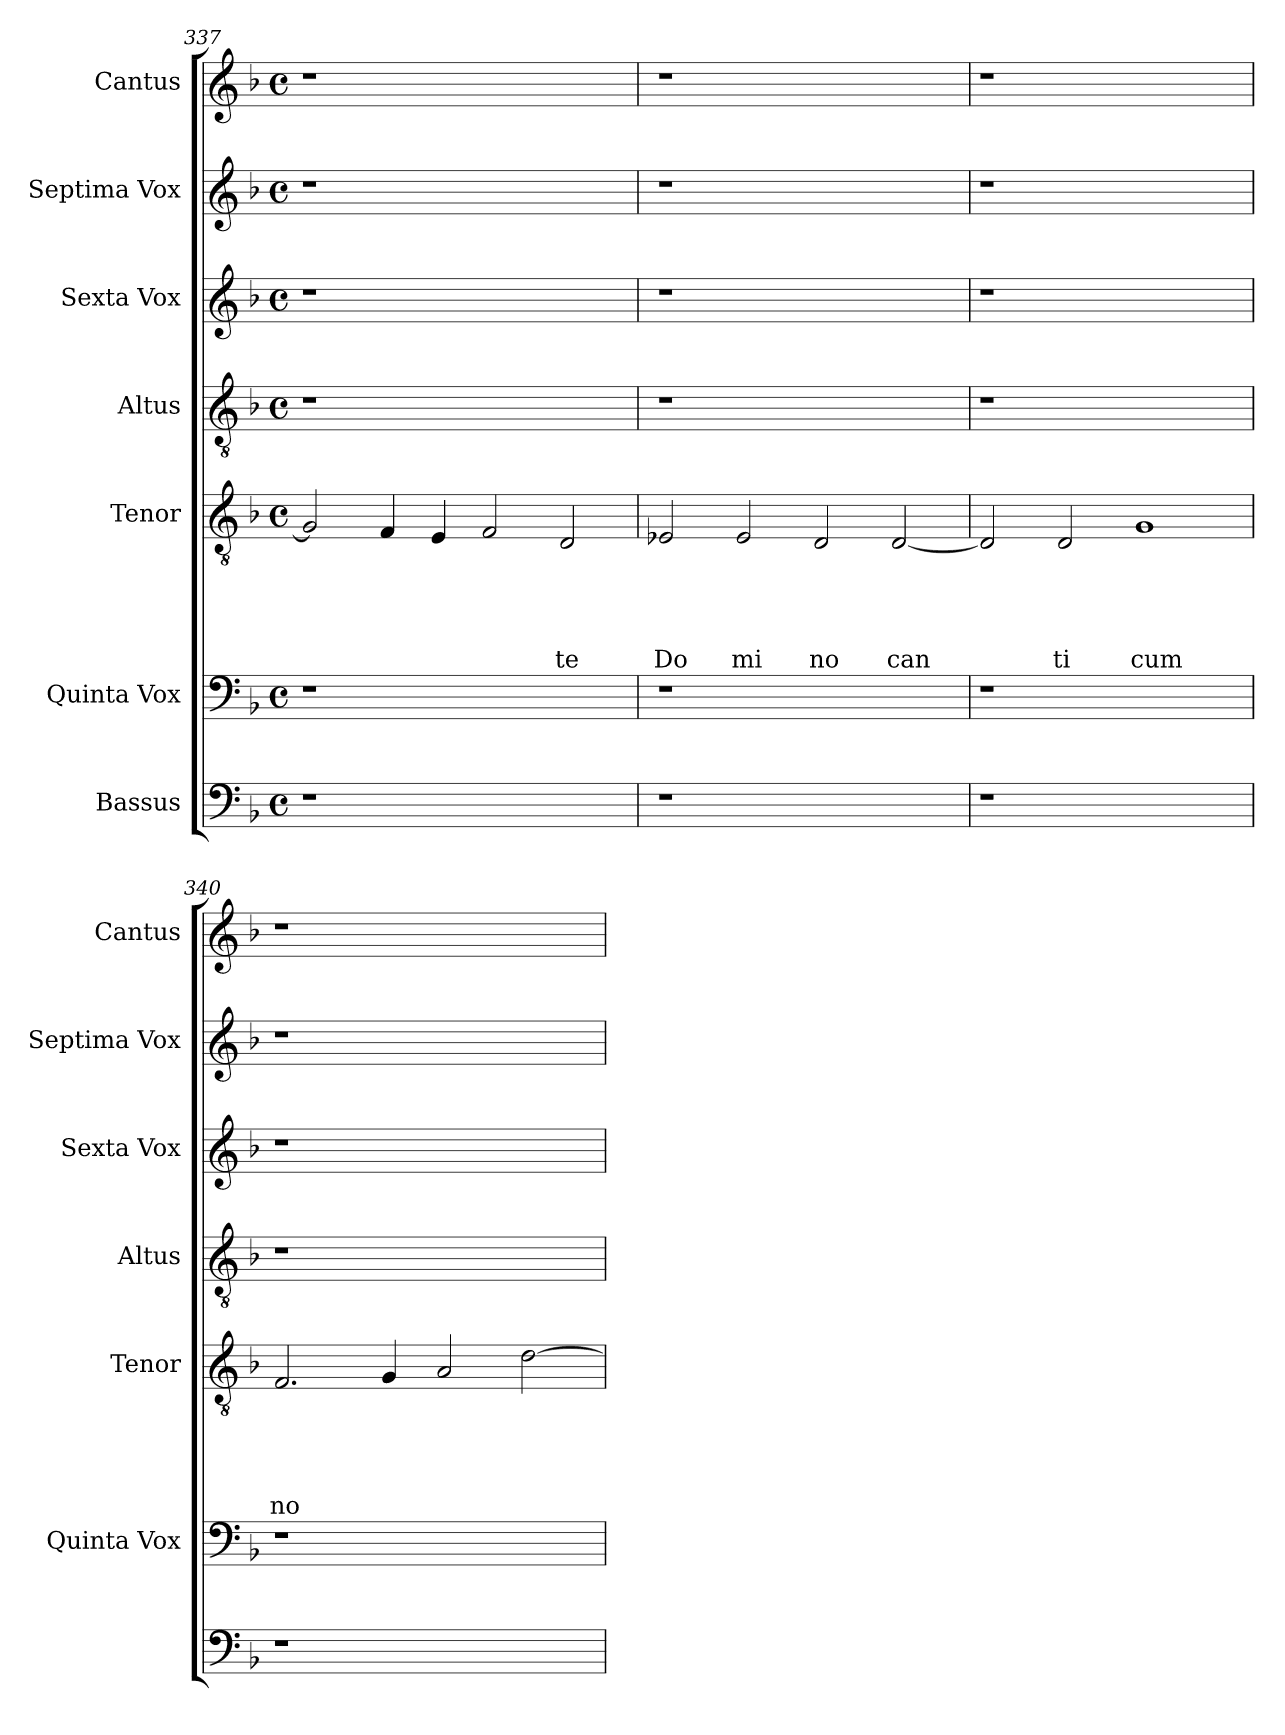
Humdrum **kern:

**kern	**kern	**kern	**text	**text	**text	**text	**text	**kern	**kern	**kern	**kern
*part7	*part6	*part5	*part5	*part5	*part5	*part5	*part5	*part4	*part3	*part2	*part1
*staff7	*staff6	*staff5	*staff5	*staff5	*staff5	*staff5	*staff5	*staff4	*staff3	*staff2	*staff1
*I"Bassus	*I"Quinta Vox	*I"Tenor	*	*	*	*	*	*I"Altus	*I"Sexta Vox	*I"Septima Vox	*I"Cantus
*	*I'Quinta Vox	*I'Tenor	*	*	*	*	*	*I'Altus	*I'Sexta Vox	*I'Septima Vox	*I'Cantus
*clefF4	*clefF4	*clefGv2	*	*	*	*	*	*clefGv2	*clefG2	*clefG2	*clefG2
*k[b-]	*k[b-]	*k[b-]	*	*	*	*	*	*k[b-]	*k[b-]	*k[b-]	*k[b-]
*F:	*F:	*F:	*	*	*	*	*	*F:	*F:	*F:	*F:
*M4/4	*M4/4	*M4/4	*	*	*	*	*	*M4/4	*M4/4	*M4/4	*M4/4
*met(c)	*met(c)	*met(c)	*	*	*	*	*	*met(c)	*met(c)	*met(c)	*met(c)
=337	=337	=337	=337	=337	=337	=337	=337	=337	=337	=337	=337
1r	1r	2G/]	.	.	.	.	.	1r	1r	1r	1r
.	.	4F/	.	.	.	.	.	.	.	.	.
.	.	4E/	.	.	.	.	.	.	.	.	.
1ryy	1ryy	2F/	.	.	.	.	.	1ryy	1ryy	1ryy	1ryy
!	!	!	!	!	!	!	!LO:LY:b	!	!	!	!
.	.	2D/	.	.	.	.	-te	.	.	.	.
!!LO:LB:g=z
=338	=338	=338	=338	=338	=338	=338	=338	=338	=338	=338	=338
!	!	!	!	!	!	!	!LO:LY:b	!	!	!	!
1r	1r	2E-X/	.	.	.	.	Do	1r	1r	1r	1r
!	!	!	!	!	!	!	!LO:LY:b	!	!	!	!
.	.	2E-/	.	.	.	.	mi	.	.	.	.
!	!	!	!	!	!	!	!LO:LY:b	!	!	!	!
1ryy	1ryy	2D/	.	.	.	.	no	1ryy	1ryy	1ryy	1ryy
!	!	!	!	!	!	!	!LO:LY:b	!	!	!	!
.	.	[<2D/	.	.	.	.	can	.	.	.	.
=339	=339	=339	=339	=339	=339	=339	=339	=339	=339	=339	=339
1r	1r	2D/]	.	.	.	.	.	1r	1r	1r	1r
!	!	!	!	!	!	!	!LO:LY:b	!	!	!	!
.	.	2D/	.	.	.	.	ti	.	.	.	.
!	!	!	!	!	!	!	!LO:LY:b	!	!	!	!
1ryy	1ryy	1G	.	.	.	.	cum	1ryy	1ryy	1ryy	1ryy
=340	=340	=340	=340	=340	=340	=340	=340	=340	=340	=340	=340
!	!	!	!	!	!	!	!LO:LY:b	!	!	!	!
1r	1r	2.F/	.	.	.	.	no	1r	1r	1r	1r
.	.	4G/	.	.	.	.	.	.	.	.	.
1ryy	1ryy	2A/	.	.	.	.	.	1ryy	1ryy	1ryy	1ryy
.	.	[>2d\	.	.	.	.	.	.	.	.	.
=	=	=	=	=	=	=	=	=	=	=	=
*-	*-	*-	*-	*-	*-	*-	*-	*-	*-	*-	*-
